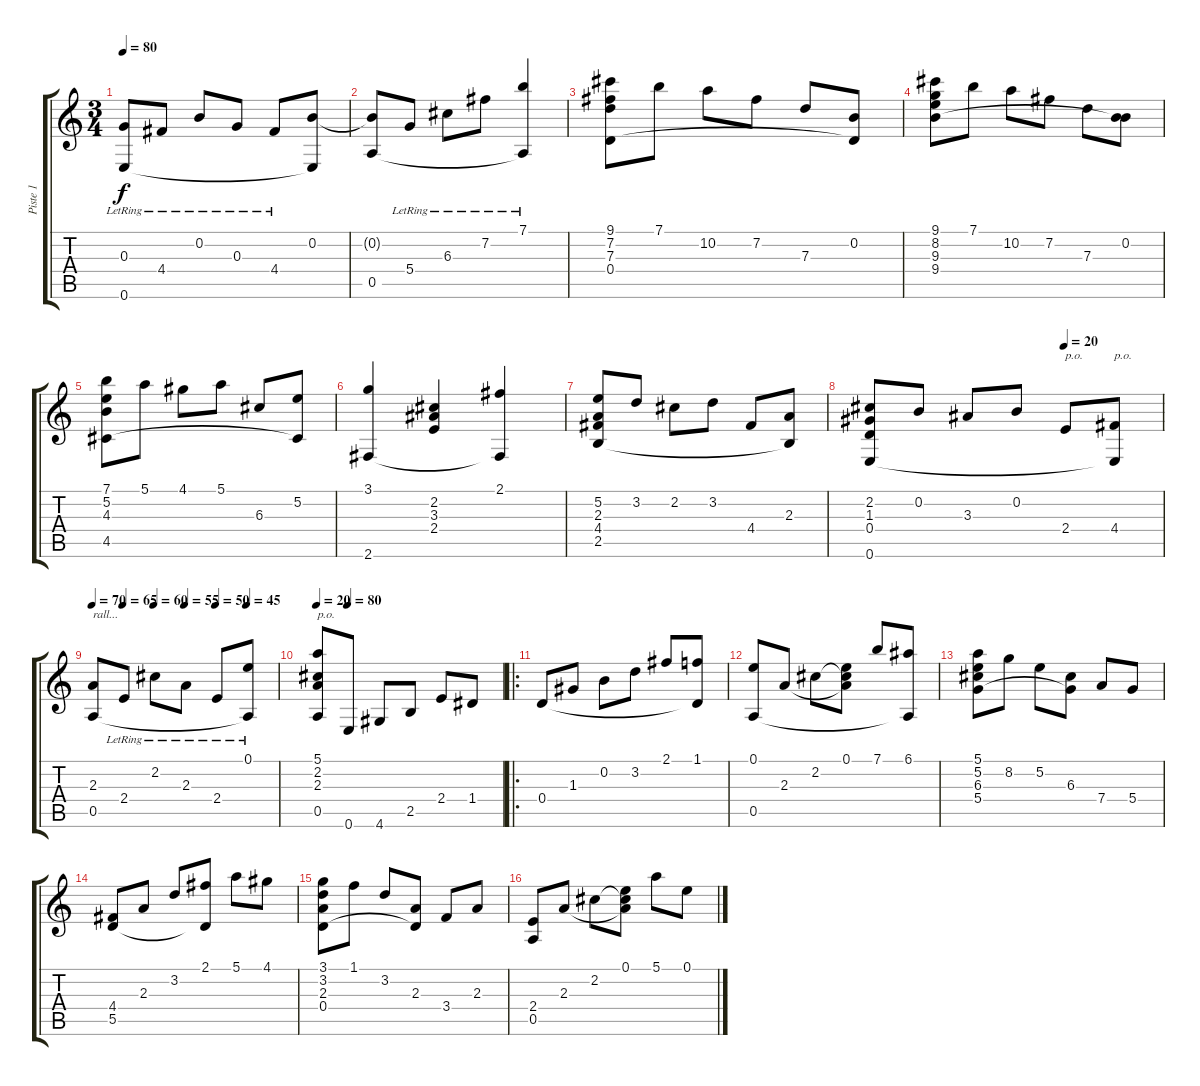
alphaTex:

\track ("Piste 1" "Piste 1") {instrument acousticguitarnylon}
\staff {score tabs}
\tuning (E4 B3 G3 D3 A2 E2) {hide}
\ts (3 4)
\tempo 80
\clef g2
\ks c
(0.3{lr} 0.6).8{dy f} 4.4{lr}.8 0.2{lr}.8 0.3{lr}.8 4.4{lr}.8 (0.2 0.6{t}).8 |
(0.2{t} 0.5).8 5.4{lr}.8 6.3{lr}.8 7.2{lr}.8 (7.1{lr} 0.5{t}).4 |
(9.1 7.2 7.3 0.4).8 7.1.8 10.2.8 7.2.8 7.3.8 (0.2 0.4{t}).8 |
(9.1 8.2 9.3 9.4).8 7.1.8 10.2.8 7.2.8 7.3.8 (0.2 9.4{t}).8 |
(7.1 5.2 4.3 4.5).8 5.1.8 4.1.8 5.1.8 6.3.8 (5.2 4.5{t}).8 |
(3.1 2.6).4 (2.2 3.3 2.4).4 (2.1 2.6{t}).4 |
(5.2 2.3 4.4 2.5).8 3.2.8 2.2.8 3.2.8 4.4.8 (2.3 2.5{t}).8 |
\tempo (20 0.6666666666666666)
(2.2 1.3 0.4 0.6).8 0.2.8 3.3.8 0.2.8 2.4.8{txt "p.o."} (4.4 0.6{t}).8{txt "p.o."} |
\tempo 70
\tempo (65 0.16666666666666666)
\tempo (60 0.3333333333333333)
\tempo (55 0.5)
\tempo (50 0.6666666666666666)
\tempo (45 0.8333333333333334)
(2.3 0.5).8{txt "rall..."} 2.4{lr}.8 2.2{lr}.8 2.3{lr}.8 2.4{lr}.8 (0.1{lr} 0.5{t}).8 |
\tempo 20
\tempo (80 0.16666666666666666)
(5.1 2.2 2.3 0.5).8{txt "p.o."} 0.6.8 4.6.8 2.5.8 2.4.8 1.4.8 |
\ro
0.4.8 1.3.8 0.2.8 3.2.8 2.1.8 (1.1 0.4{t}).8 |
(0.1 0.5).8 2.3.8 2.2.8 (0.1 2.2{t} 2.3{t}).8 7.1.8 (6.1 0.5{t}).8 |
(5.1 5.2 6.3 5.4).8 8.2.8 5.2.8 (6.3 5.4{t}).8 7.4.8 5.4.8 |
(4.4 5.5).8 2.3.8 3.2.8 (2.1 5.5{t}).8 5.1.8 4.1.8 |
(3.1 3.2 2.3 0.4).8 1.1.8 3.2.8 (2.3 0.4{t}).8 3.4.8 2.3.8 |
(2.4 0.5).8 2.3.8 2.2.8 (0.1 2.2{t} 2.3{t}).8 5.1.8 0.1.8
